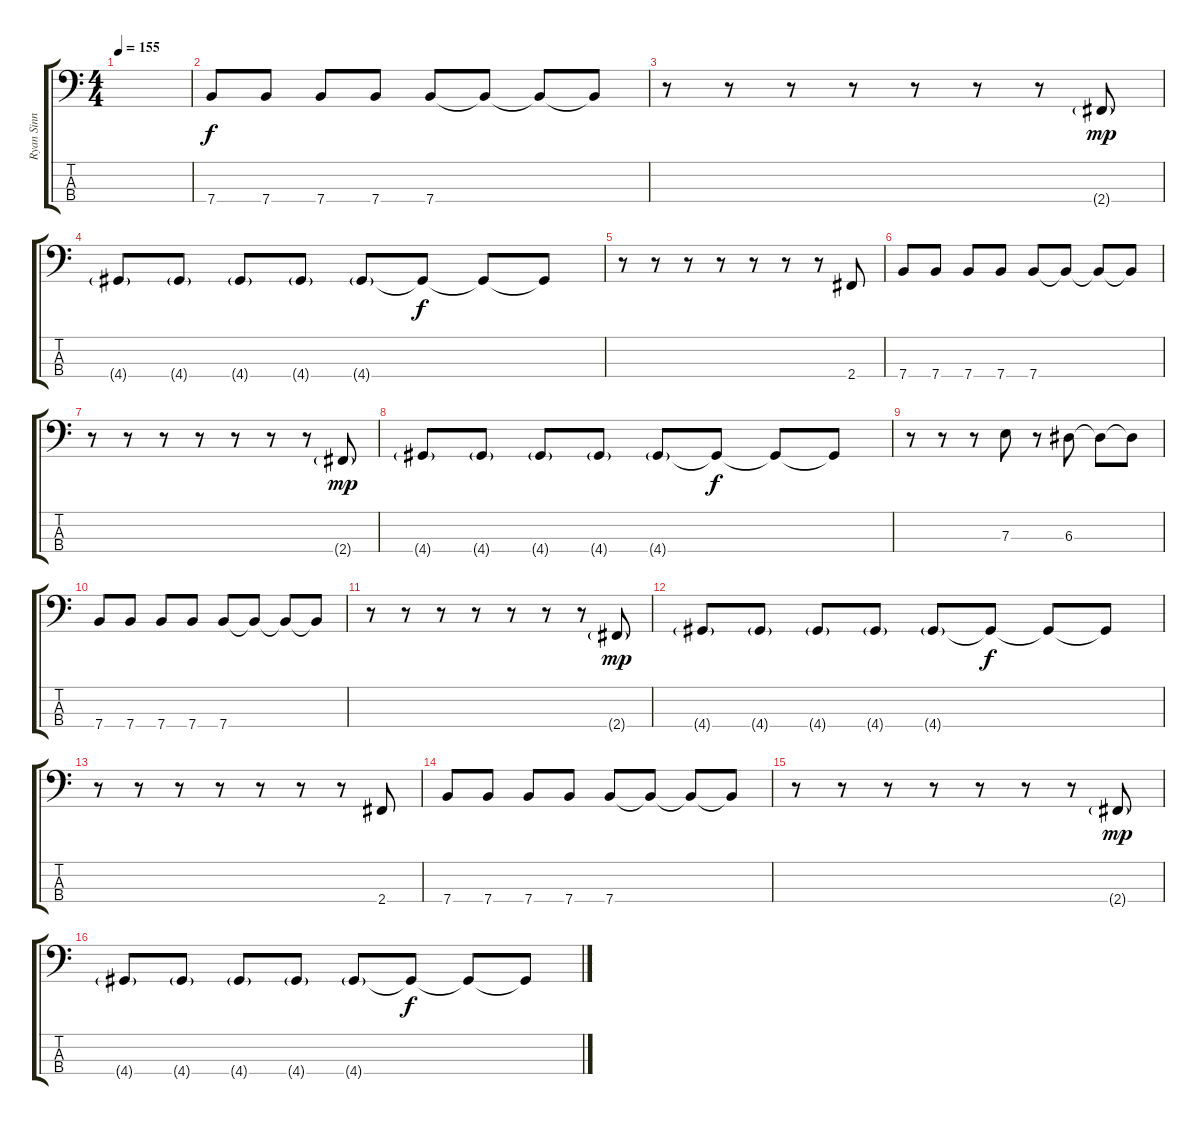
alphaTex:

\track ("Ryan Sinn Bass" "Ryan Sinn ") {instrument electricbasspick}
\staff {score tabs}
\tuning (G2 D2 A1 E1) {hide}
\ts (4 4)
\tempo 155
\clef f4
\ks c
|
7.4.8 7.4.8 7.4.8 7.4.8 7.4.8 7.4{t}.8 7.4{t}.8 7.4{t}.8 |
r.8 r.8 r.8 r.8 r.8 r.8 r.8 2.4{g}.8{dy mp} |
4.4{g}.8 4.4{g}.8 4.4{g}.8 4.4{g}.8 4.4{g}.8 4.4{t}.8{dy f} 4.4{t}.8 4.4{t}.8 |
r.8 r.8 r.8 r.8 r.8 r.8 r.8 2.4.8 |
7.4.8 7.4.8 7.4.8 7.4.8 7.4.8 7.4{t}.8 7.4{t}.8 7.4{t}.8 |
r.8 r.8 r.8 r.8 r.8 r.8 r.8 2.4{g}.8{dy mp} |
4.4{g}.8 4.4{g}.8 4.4{g}.8 4.4{g}.8 4.4{g}.8 4.4{t}.8{dy f} 4.4{t}.8 4.4{t}.8 |
r.8 r.8 r.8 7.3.8 r.8 6.3.8 6.3{t}.8 6.3{t}.8 |
7.4.8 7.4.8 7.4.8 7.4.8 7.4.8 7.4{t}.8 7.4{t}.8 7.4{t}.8 |
r.8 r.8 r.8 r.8 r.8 r.8 r.8 2.4{g}.8{dy mp} |
4.4{g}.8 4.4{g}.8 4.4{g}.8 4.4{g}.8 4.4{g}.8 4.4{t}.8{dy f} 4.4{t}.8 4.4{t}.8 |
r.8 r.8 r.8 r.8 r.8 r.8 r.8 2.4.8 |
7.4.8 7.4.8 7.4.8 7.4.8 7.4.8 7.4{t}.8 7.4{t}.8 7.4{t}.8 |
r.8 r.8 r.8 r.8 r.8 r.8 r.8 2.4{g}.8{dy mp} |
4.4{g}.8 4.4{g}.8 4.4{g}.8 4.4{g}.8 4.4{g}.8 4.4{t}.8{dy f} 4.4{t}.8 4.4{t}.8
